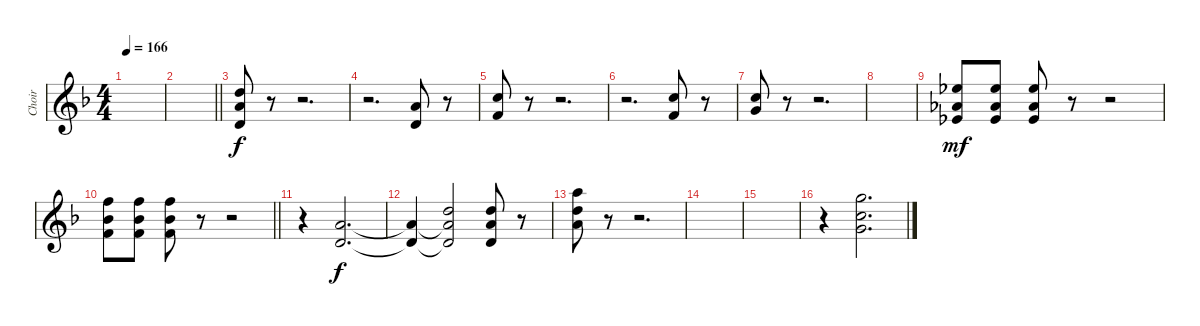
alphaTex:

\track ("Choir" "Choir") {instrument choiraahs}
\staff {score}
\tuning (E4 B3 G3 D3 A2 E2) {hide}
\ts (4 4)
\tempo 166
\clef g2
\ks f
|
\barLineRight lightlight
|
\section ("" "")
(15.2 14.3 12.4).8 r.8 r.2{d} |
r.2{d} (14.3 12.4).8 r.8 |
(17.3 15.4).8 r.8 r.2{d} |
r.2{d} (17.3 15.4).8 r.8 |
(17.3 17.4).8 r.8 r.2{d} |
|
(16.2 13.3 13.4).8{dy mf} (16.2 13.3 13.4).8 (16.2 13.3 13.4).8 r.8 r.2 |
\barLineRight lightlight
(18.2 15.3 15.4).8 (18.2 15.3 15.4).8 (18.2 15.3 15.4).8 r.8 r.2 |
\section ("" "")
r.4 (14.3 12.4).2{d dy f} |
(14.3{t} 12.4{t}).4 (15.2 14.3{t} 12.4{t}).2 (15.2 14.3 12.4).8 r.8 |
(17.1 15.2 14.3).8 r.8 r.2{d} |
|
|
r.4 (20.2 17.3 17.4).2{d}
